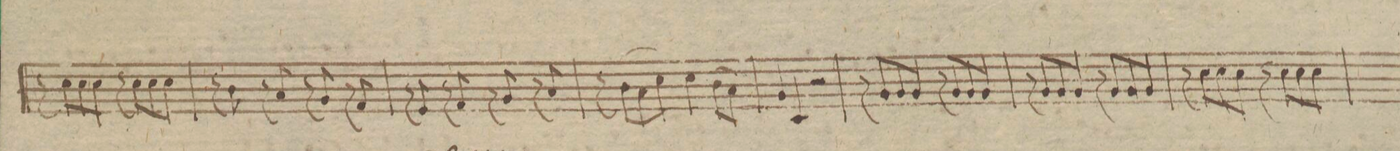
**kern	**dynam
*I"Violino Primo	*
*clefG2	*
*k[b-]	*
*met(c|)	*
*M2/2	*
8r	.
8cc\L	.
8cc\	.
8cc\J	.
8r	.
8cc\L	.
8cc\	.
8cc\J	.
=71	=71
8r	.
8b-\	.
8r	.
8a/	.
8r	.
8g/	.
8r	.
8f/	.
=72	=72
8r	.
8e/	.
8r	.
8f/	.
8r	.
8g/	.
8r	.
8a/	.
=73	=73
8r	.
(8b-\L	.
8a\	.
8cc\J)	.
4cc\	.
(8b-\L	.
8a\J)	.
=74	=74
4g/	.
4c/	.
2r	.
=75	=75
8r	.
8g/L	.
8g/	.
8g/J	.
8r	.
8g/L	.
8g/	.
8g/J	.
=76	=76
8r	.
8g/L	.
8g/	.
8g/J	.
8r	.
8g/L	.
8g/	.
8g/J	.
=77	=77
8r	.
8cc\L	.
8cc\	.
8cc\J	.
8r	.
8cc\L	.
8cc\	.
8cc\J	.
=78	=78
1ryy	.
=79	=79
*-	*-
